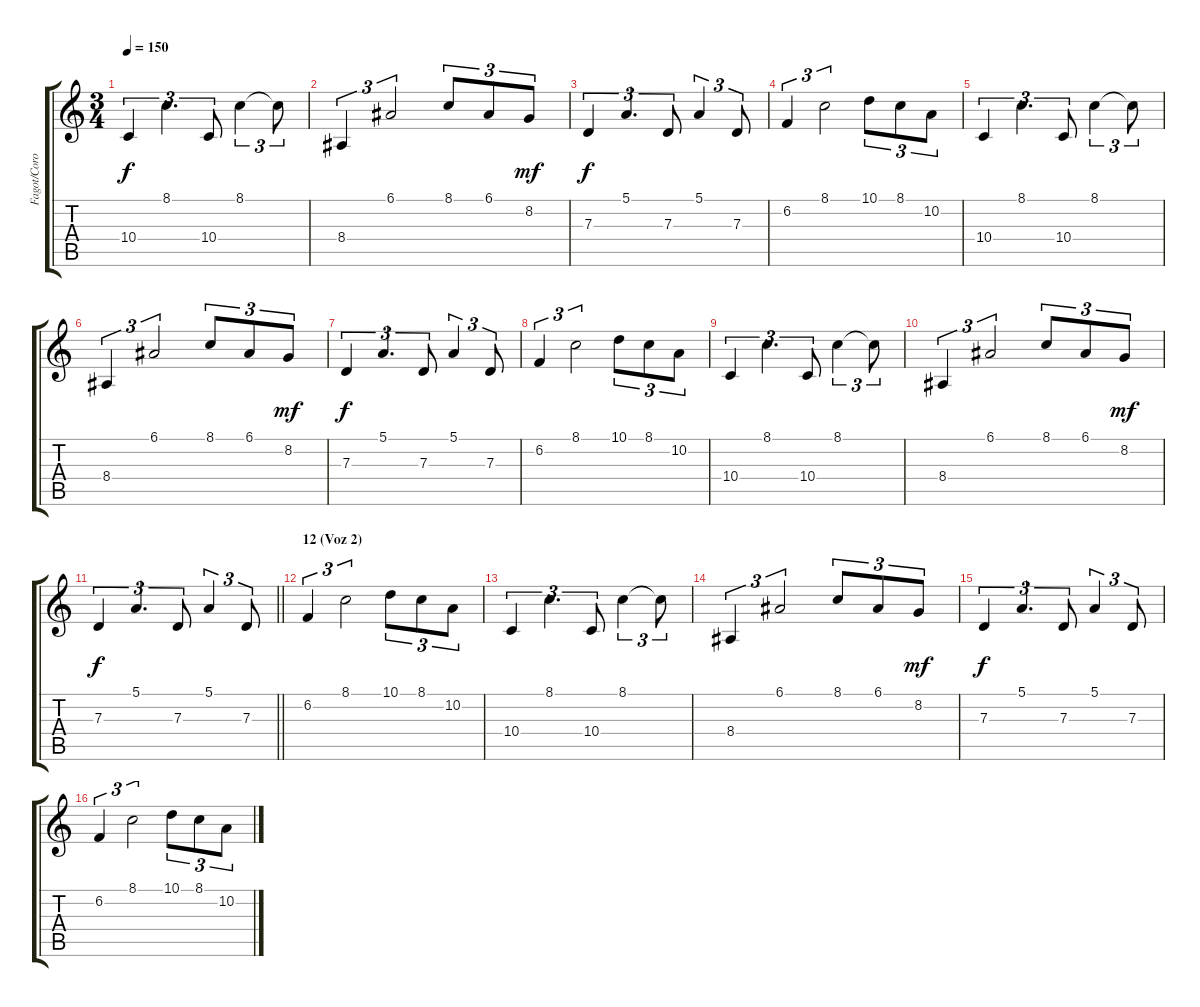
\track ("Fagot/Coro" "Fagot/Coro") {instrument clarinet}
\staff {score tabs}
\tuning (E4 B3 G3 D3 A2 E2) {hide}
\ts (3 4)
\tempo 150
\clef g2
\ks c
10.4.4{tu (3 2) dy f} 8.1.4{d tu (3 2)} 10.4.8{tu (3 2)} 8.1.4{tu (3 2)} 8.1{t}.8{tu (3 2)} |
8.4.4{tu (3 2)} 6.1.2{tu (3 2)} 8.1.8{tu (3 2)} 6.1.8{tu (3 2)} 8.2.8{tu (3 2) dy mf} |
7.3.4{tu (3 2) dy f} 5.1.4{d tu (3 2)} 7.3.8{tu (3 2)} 5.1.4{tu (3 2)} 7.3.8{tu (3 2)} |
6.2.4{tu (3 2)} 8.1.2{tu (3 2)} 10.1.8{tu (3 2)} 8.1.8{tu (3 2)} 10.2.8{tu (3 2)} |
10.4.4{tu (3 2)} 8.1.4{d tu (3 2)} 10.4.8{tu (3 2)} 8.1.4{tu (3 2)} 8.1{t}.8{tu (3 2)} |
8.4.4{tu (3 2)} 6.1.2{tu (3 2)} 8.1.8{tu (3 2)} 6.1.8{tu (3 2)} 8.2.8{tu (3 2) dy mf} |
7.3.4{tu (3 2) dy f} 5.1.4{d tu (3 2)} 7.3.8{tu (3 2)} 5.1.4{tu (3 2)} 7.3.8{tu (3 2)} |
6.2.4{tu (3 2)} 8.1.2{tu (3 2)} 10.1.8{tu (3 2)} 8.1.8{tu (3 2)} 10.2.8{tu (3 2)} |
10.4.4{tu (3 2)} 8.1.4{d tu (3 2)} 10.4.8{tu (3 2)} 8.1.4{tu (3 2)} 8.1{t}.8{tu (3 2)} |
8.4.4{tu (3 2)} 6.1.2{tu (3 2)} 8.1.8{tu (3 2)} 6.1.8{tu (3 2)} 8.2.8{tu (3 2) dy mf} |
\barLineRight lightlight
7.3.4{tu (3 2) dy f} 5.1.4{d tu (3 2)} 7.3.8{tu (3 2)} 5.1.4{tu (3 2)} 7.3.8{tu (3 2)} |
\section ("" "12 (Voz 2)")
6.2.4{tu (3 2)} 8.1.2{tu (3 2)} 10.1.8{tu (3 2)} 8.1.8{tu (3 2)} 10.2.8{tu (3 2)} |
10.4.4{tu (3 2)} 8.1.4{d tu (3 2)} 10.4.8{tu (3 2)} 8.1.4{tu (3 2)} 8.1{t}.8{tu (3 2)} |
8.4.4{tu (3 2)} 6.1.2{tu (3 2)} 8.1.8{tu (3 2)} 6.1.8{tu (3 2)} 8.2.8{tu (3 2) dy mf} |
7.3.4{tu (3 2) dy f} 5.1.4{d tu (3 2)} 7.3.8{tu (3 2)} 5.1.4{tu (3 2)} 7.3.8{tu (3 2)} |
6.2.4{tu (3 2)} 8.1.2{tu (3 2)} 10.1.8{tu (3 2)} 8.1.8{tu (3 2)} 10.2.8{tu (3 2)}
